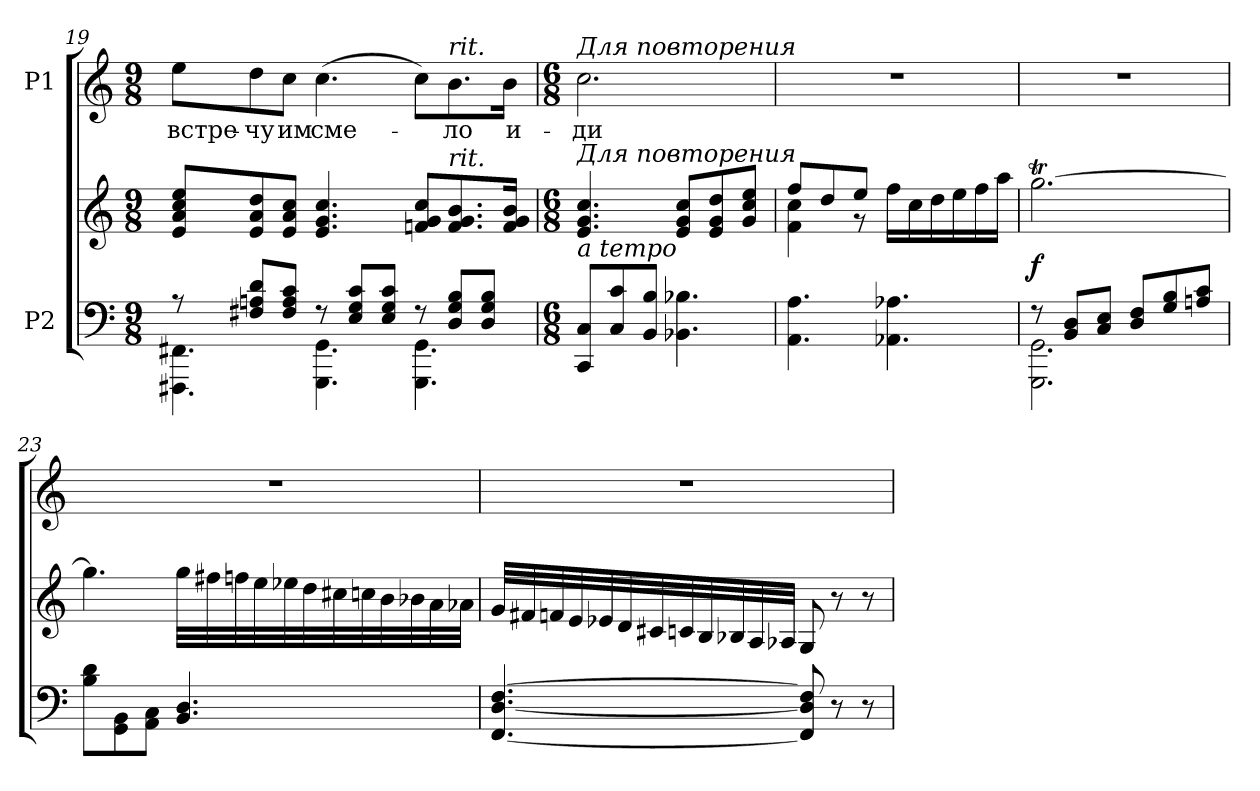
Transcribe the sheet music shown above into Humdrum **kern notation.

**kern	**kern	**dynam	**kern	**text
*part2	*part2	*part2	*part1	*part1
*staff3	*staff2	*staff2/3	*staff1	*staff1
*I"P2	*	*	*I"P1	*
*clefF4	*clefG2	*	*clefG2	*
*k[]	*k[]	*	*k[]	*
*C:	*C:	*	*C:	*
*M9/8	*M9/8	*	*M9/8	*
=19	=19	=19	=19	=19
*^	*	*	*	*
!	!	!	!	!	!LO:LY:b:color=#000000
8r	4.FFF#Xi\ 4.FF#Xi	8ei/ 8ai 8cci 8eeiL	.	8eei\L	-встре-
!	!	!	!	!	!LO:LY:b:color=#000000
8F#Xi/ 8Ani 8diL	.	8ei/ 8ai 8ddi	.	8ddi\	-чу
!	!	!	!	!	!LO:LY:b:color=#000000
8F#i/ 8Ai 8ciJ	.	8ei/ 8ai 8cciJ	.	8cci\J	им
!	!	!	!	!	!LO:LY:b:color=#000000
8r	4.GGGi\ 4.GGi	4.ei/ 4.gi 4.cci	.	(4.cci\	сме-
8Ei/ 8Gi 8ciL	.	.	.	.	.
8Ei/ 8Gi 8ciJ	.	.	.	.	.
8r	4.GGGi\ 4.GGi	8fni/ 8gi 8cciL	.	8cci\L)	.
!	!	!	!	!LO:TX:a:i:t=rit.	!
!	!	!LO:TX:a:i:t=rit.	!	!	!
!	!	!	!	!	!LO:LY:b:color=#000000
8Di/ 8Gi 8BiL	.	8.fi/ 8.gi 8.bi	.	8.bi\	-ло
8Di/ 8Gi 8BiJ	.	.	.	.	.
!	!	!	!	!	!LO:LY:b:color=#000000
.	.	16fi/ 16gi 16biJk	.	16bi\Jk	и-
*v	*v	*	*	*	*
=20	=20	=20	=20	=20
*M6/8	*M6/8	*	*M6/8	*
!	!	!	!LO:TX:a:i:t=Для повторения	!
!	!LO:TX:b:i:t=a tempo	!	!	!
!	!LO:TX:a:i:t=Для повторения	!	!	!
!	!	!	!	!LO:LY:b:color=#000000
8CCi/ 8CiL	4.ei/ 4.gi 4.cci	.	2.cci\	-ди
8Ci/ 8ci	.	.	.	.
8BBi/ 8BiJ	.	.	.	.
4.BB-Xi\ 4.B-Xi	8ei/ 8gi 8cciL	.	.	.
.	8ei/ 8gi 8ddi	.	.	.
.	8gi/ 8cci 8eeiJ	.	.	.
!!LO:LB:g=z
=21	=21	=21	=21	=21
*	*^	*	*	*
!	!	!	!	!LO:N:vis=1	!
4.AAi\ 4.Ai	8ffi/L	4fi\ 4cci	.	2.r	.
.	8ddi/	.	.	.	.
.	8eei/J	8r	.	.	.
4.AA-Xi\ 4.A-Xi	16ffi\LL	4.ryy	.	.	.
.	16cci\	.	.	.	.
.	16ddi\	.	.	.	.
.	16eei\	.	.	.	.
.	16ffi\	.	.	.	.
.	16aai\JJ	.	.	.	.
*	*v	*v	*	*	*
=22	=22	=22	=22	=22
*^	*	*	*	*
!	!	!	!	!LO:N:vis=1	!
8r	2.GGGi\ 2.GGi	[>2.ggTi\	f	2.r	.
8BBi/ 8DiL	.	.	.	.	.
8Ci/ 8EiJ	.	.	.	.	.
8Di/ 8FiL	.	.	.	.	.
8Gi/ 8Bi	.	.	.	.	.
8Ani/ 8ciJ	.	.	.	.	.
*v	*v	*	*	*	*
=23	=23	=23	=23	=23
!	!	!	!LO:N:vis=1	!
8Bi\ 8diL	4.ggi\]	.	2.r	.
8GGi\ 8BBi	.	.	.	.
8AAi\ 8CiJ	.	.	.	.
4.BBi/ 4.Di	32ggi\LLL	.	.	.
.	32ff#Xi\	.	.	.
.	32ffni\	.	.	.
.	32eei\	.	.	.
.	32ee-Xi\	.	.	.
.	32ddi\	.	.	.
.	32cc#Xi\	.	.	.
.	32ccni\	.	.	.
.	32bi\	.	.	.
.	32b-Xi\	.	.	.
.	32ai\	.	.	.
.	32a-Xi\JJJ	.	.	.
!!LO:LB:g=z
=24	=24	=24	=24	=24
!	!	!	!LO:N:vis=1	!
[<4.FFi/ [<4.Di [>4.Fi	32gi/LLL	.	2.r	.
.	32f#Xi/	.	.	.
.	32fni/	.	.	.
.	32ei/	.	.	.
.	32e-Xi/	.	.	.
.	32di/	.	.	.
.	32c#Xi/	.	.	.
.	32cni/	.	.	.
.	32Bi/	.	.	.
.	32B-Xi/	.	.	.
.	32Ai/	.	.	.
.	32A-Xi/JJJ	.	.	.
8FFi/] 8Di] 8Fi]	8Gi/	.	.	.
8r	8r	.	.	.
8r	8r	.	.	.
=	=	=	=	=
*-	*-	*-	*-	*-
